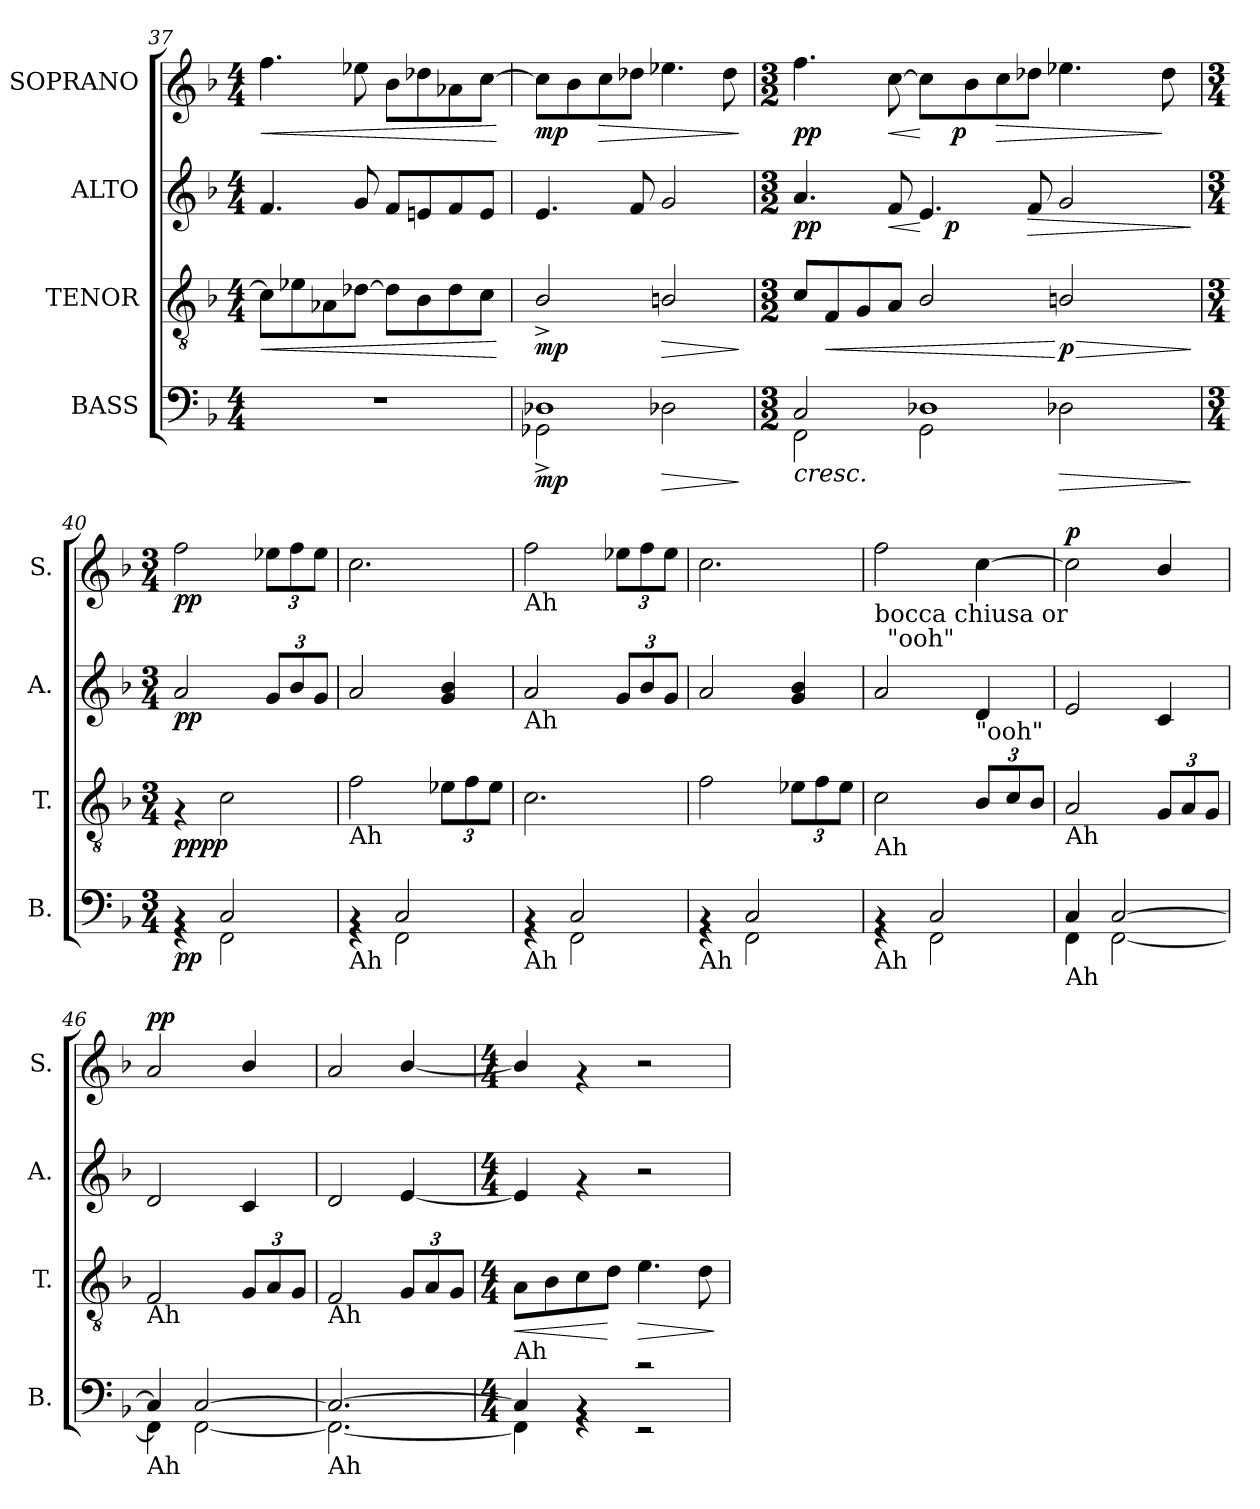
**kern	**dynam	**kern	**dynam	**kern	**dynam	**kern	**dynam
*part4	*part4	*part3	*part3	*part2	*part2	*part1	*part1
*staff4	*staff4	*staff3	*staff3	*staff2	*staff2	*staff1	*staff1
*I"BASS	*	*I"TENOR	*	*I"ALTO	*	*I"SOPRANO	*
*I'B.	*	*I'T.	*	*I'A.	*	*I'S.	*
*clefF4	*	*clefGv2	*	*clefG2	*	*clefG2	*
*ITrd7c12	*	*	*	*	*	*	*
*k[b-]	*	*k[b-]	*	*k[b-]	*	*k[b-]	*
*F:	*	*F:	*	*F:	*	*F:	*
*M4/4	*	*M4/4	*	*M4/4	*	*M4/4	*
=37	=37	=37	=37	=37	=37	=37	=37
!	!	!	!LO:HP:b	!	!	!	!LO:HP:b
1r	.	8c\L]	<	4.f/	.	4.ff\	<
.	.	8e-X\	.	.	.	.	.
.	.	8A-X\	.	.	.	.	.
.	.	[>8d-X\J	.	8g/	.	8ee-X\	.
.	.	8d-\L]	.	8f/L	.	8b-\L	.
.	.	8B-\	.	8en/	.	8dd-X\	.
.	.	8d-\	.	8f/	.	8a-X\	.
.	.	8c\J	.	8e/J	.	[>8cc\J	.
.	.	.	[	.	.	.	[
=38	=38	=38	=38	=38	=38	=38	=38
*^	*	*	*	*	*	*	*
!	!	!LO:DY:b	!	!LO:DY:b	!	!	!	!LO:DY:b
1DD-X	2GGG-X^<\	mp	2B-^>/	mp	4.e/	.	8cc\L]	mp
.	.	.	.	.	.	.	8b-\	.
!	!	!	!	!	!	!	!	!LO:HP:b
.	.	.	.	.	.	.	8cc\	>
.	.	.	.	.	8f/	.	8dd-X\J	.
!	!	!LO:HP:b	!	!LO:HP:b	!	!	!	!
.	2DD-X\	>	2Bn/	>	2g/	.	4.ee-X\	.
.	.	.	.	.	.	.	8dd-\	.
*v	*v	*	*	*	*	*	*	*
.	]	.	]	.	.	.	]
!!LO:LB:g=z
=39	=39	=39	=39	=39	=39	=39	=39
*M3/2	*	*M3/2	*	*M3/2	*	*M3/2	*
!	!LO:HP:b	!	!	!	!LO:DY:b	!	!LO:DY:b
*^	*	*	*	*^	*	*^	*
2CC/	2FFF\	<	8c/L	.	4.a/	3..ryy	pp	4.ff\	2ryy	pp
!	!	!	!	!LO:HP:b	!	!	!	!	!	!
.	.	.	8F/	<	.	.	.	.	.	.
.	.	.	8G/	.	.	.	.	.	.	.
!	!	!	!	!	!	!	!LO:HP:b	!	!	!LO:HP:b
.	.	.	8A/J	.	8f/	.	<	[>8cc\	.	<
1DD-X	2GGG\	.	2B-/	.	4.e/	.	[	8cc\L]	16.ryy	[
!	!	!	!	!	!	!	!LO:DY:b	!	!	!
.	.	.	.	.	.	3%2ryy	p	.	.	.
!	!	!	!	!	!	!	!	!	!	!LO:DY:b
.	.	.	.	.	.	.	.	.	2ryy	p
.	.	.	.	.	.	.	.	8b-\	.	.
!	!	!	!	!	!	!	!	!	!	!LO:HP:b
.	.	.	.	.	.	.	.	8cc\	.	>
!	!	!	!	!	!	!	!LO:HP:b	!	!	!
.	.	.	.	.	8f/	.	>	8dd-X\J	.	.
!	!	!LO:HP:b	!	!LO:HP:n=1:b	!	!	!	!	!	!
!	!	!	!	!LO:DY:n=1:b	!	!	!	!	!	!
.	2DD-X\	>	2Bn/	[ > p	2g/	.	.	4.ee-X\	.	.
.	.	.	.	.	.	.	.	.	4ryy	.
.	.	.	.	.	.	6.ryy	.	.	.	.
.	.	.	.	.	.	.	.	.	8ryy	.
.	.	.	.	.	.	.	.	8dd-\	.	]
.	.	.	.	.	.	.	.	.	32ryy	.
*v	*v	*	*	*	*	*	*	*	*	*
.	[ ]	.	]	.	.	]	.	.	.
*	*	*	*	*v	*v	*	*	*	*
*	*	*	*	*	*	*v	*v	*
=40	=40	=40	=40	=40	=40	=40	=40
*M3/4	*	*M3/4	*	*M3/4	*	*M3/4	*
*^	*	*	*	*^	*	*^	*
!	!	!	!	!	!	!	!	!LO:TX:b:t=Ah	!	!
!	!	!	!	!	!LO:TX:b:t=Ah	!	!	!	!	!
!	!	!LO:DY:b	!	!LO:DY:b	!	!	!	!	!	!
!	!	!	!	!LO:DY:n=1:b	!	!	!LO:DY:b	!	!	!LO:DY:b
*	*	*	*	*	*v	*v	*	*	*	*
*	*	*	*	*	*	*	*v	*v	*
4rAA	4rFF	pp	4rF	pp pp	2a/	pp	2ff\	pp
2CC/	2FFF\	.	2c\	.	.	.	.	.
*	*	*	*	*	*Xbrackettup	*	*Xbrackettup	*
.	.	.	.	.	12g/L	.	12ee-X\L	.
.	.	.	.	.	12b-/	.	12ff\	.
.	.	.	.	.	12g/J	.	12ee-\J	.
=41	=41	=41	=41	=41	=41	=41	=41	=41
!	!	!	!LO:TX:b:t=Ah	!	!	!	!	!
!LO:TX:b:t=Ah	!	!	!	!	!	!	!	!
4rAA	4rFF	.	2f\	.	2a/	.	2.cc\	.
2CC/	2FFF\	.	.	.	.	.	.	.
*	*	*	*Xbrackettup	*	*	*	*	*
.	.	.	12e-X\L	.	4g/ 4b-/	.	.	.
.	.	.	12f\	.	.	.	.	.
.	.	.	12e-\J	.	.	.	.	.
=42	=42	=42	=42	=42	=42	=42	=42	=42
!	!	!	!	!	!	!	!LO:TX:b:t=Ah	!
!	!	!	!	!	!LO:TX:b:t=Ah	!	!	!
!LO:TX:b:t=Ah	!	!	!	!	!	!	!	!
4rAA	4rFF	.	2.c\	.	2a/	.	2ff\	.
2CC/	2FFF\	.	.	.	.	.	.	.
.	.	.	.	.	12g/L	.	12ee-X\L	.
.	.	.	.	.	12b-/	.	12ff\	.
.	.	.	.	.	12g/J	.	12ee-\J	.
=43	=43	=43	=43	=43	=43	=43	=43	=43
!LO:TX:b:t=Ah	!	!	!	!	!	!	!	!
4rAA	4rFF	.	2f\	.	2a/	.	2.cc\	.
2CC/	2FFF\	.	.	.	.	.	.	.
.	.	.	12e-X\L	.	4g/ 4b-/	.	.	.
.	.	.	12f\	.	.	.	.	.
.	.	.	12e-\J	.	.	.	.	.
=44	=44	=44	=44	=44	=44	=44	=44	=44
!	!	!	!	!	!	!	!LO:TX:b:t=bocca chiusa or	!
!	!	!	!	!	!LO:TX:b:t=bocca chiusa or	!	!	!
!	!	!	!LO:TX:b:t=Ah	!	!	!	!	!
!LO:TX:b:t=Ah	!	!	!	!	!	!	!	!
*	*	*	*	*	*^	*	*	*
4rAA	4rFF	.	2c\	.	2a/	32ryy	.	2ff\	.
!	!	!	!	!	!	!LO:TX:a:t="ooh"	!	!	!
.	.	.	.	.	.	2ryy	.	.	.
2CC/	2FFF\	.	.	.	.	.	.	.	.
!	!	!	!LO:TX:a:t="ooh"	!	!	!	!	!	!
.	.	.	12B-/L	.	4d/	.	.	[<4cc\	.
.	.	.	.	.	.	8..ryy	.	.	.
.	.	.	12c/	.	.	.	.	.	.
.	.	.	12B-/J	.	.	.	.	.	.
!!LO:LB:g=z
=45	=45	=45	=45	=45	=45	=45	=45	=45	=45
!	!	!	!LO:TX:b:t=Ah	!	!	!	!	!	!
!LO:TX:b:t=Ah	!	!	!	!	!	!	!	!	!
!	!	!	!	!	!	!	!	!	!LO:DY:a
*	*	*	*	*	*v	*v	*	*	*
4CC/	4FFF\	.	2A/	.	2e/	.	2cc\]	p
[>2CC/	[<2FFF\	.	.	.	.	.	.	.
.	.	.	12G/L	.	4c/	.	4b-/	.
.	.	.	12A/	.	.	.	.	.
.	.	.	12G/J	.	.	.	.	.
=46	=46	=46	=46	=46	=46	=46	=46	=46
!	!	!	!LO:TX:b:t=Ah	!	!	!	!	!
!LO:TX:b:t=Ah	!	!	!	!	!	!	!	!
!	!	!	!	!	!	!	!	!LO:DY:a
4CC/]	4FFF\]	.	2F/	.	2d/	.	2a/	pp
[>2CC/	[<2FFF\	.	.	.	.	.	.	.
.	.	.	12G/L	.	4c/	.	4b-/	.
.	.	.	12A/	.	.	.	.	.
.	.	.	12G/J	.	.	.	.	.
=47	=47	=47	=47	=47	=47	=47	=47	=47
!	!	!	!LO:TX:b:t=Ah	!	!	!	!	!
!LO:TX:b:t=Ah	!	!	!	!	!	!	!	!
2.CC/_	2.FFF\_	.	2F/	.	2d/	.	2a/	.
.	.	.	12G/L	.	[<4e/	.	[<4b-/	.
.	.	.	12A/	.	.	.	.	.
.	.	.	12G/J	.	.	.	.	.
=48	=48	=48	=48	=48	=48	=48	=48	=48
*M4/4	*	*	*M4/4	*	*M4/4	*	*M4/4	*
!	!	!	!LO:TX:b:t=Ah	!	!	!	!	!
!	!	!	!	!LO:HP:b	!	!	!	!
4CC/]	4FFF\]	.	8A\L	<	4e/]	.	4b-/]	.
.	.	.	8B-\	.	.	.	.	.
4rAA	4rFF	.	8c\	.	4rf	.	4rf	.
.	.	.	8d\J	[	.	.	.	.
!	!	!	!	!LO:HP:b	!	!	!	!
2rc	2rEE	.	4.e\	>	2r	.	2r	.
.	.	.	8d\	.	.	.	.	.
*v	*v	*	*	*	*	*	*	*
.	.	.	]	.	.	.	.
=	=	=	=	=	=	=	=
*-	*-	*-	*-	*-	*-	*-	*-
